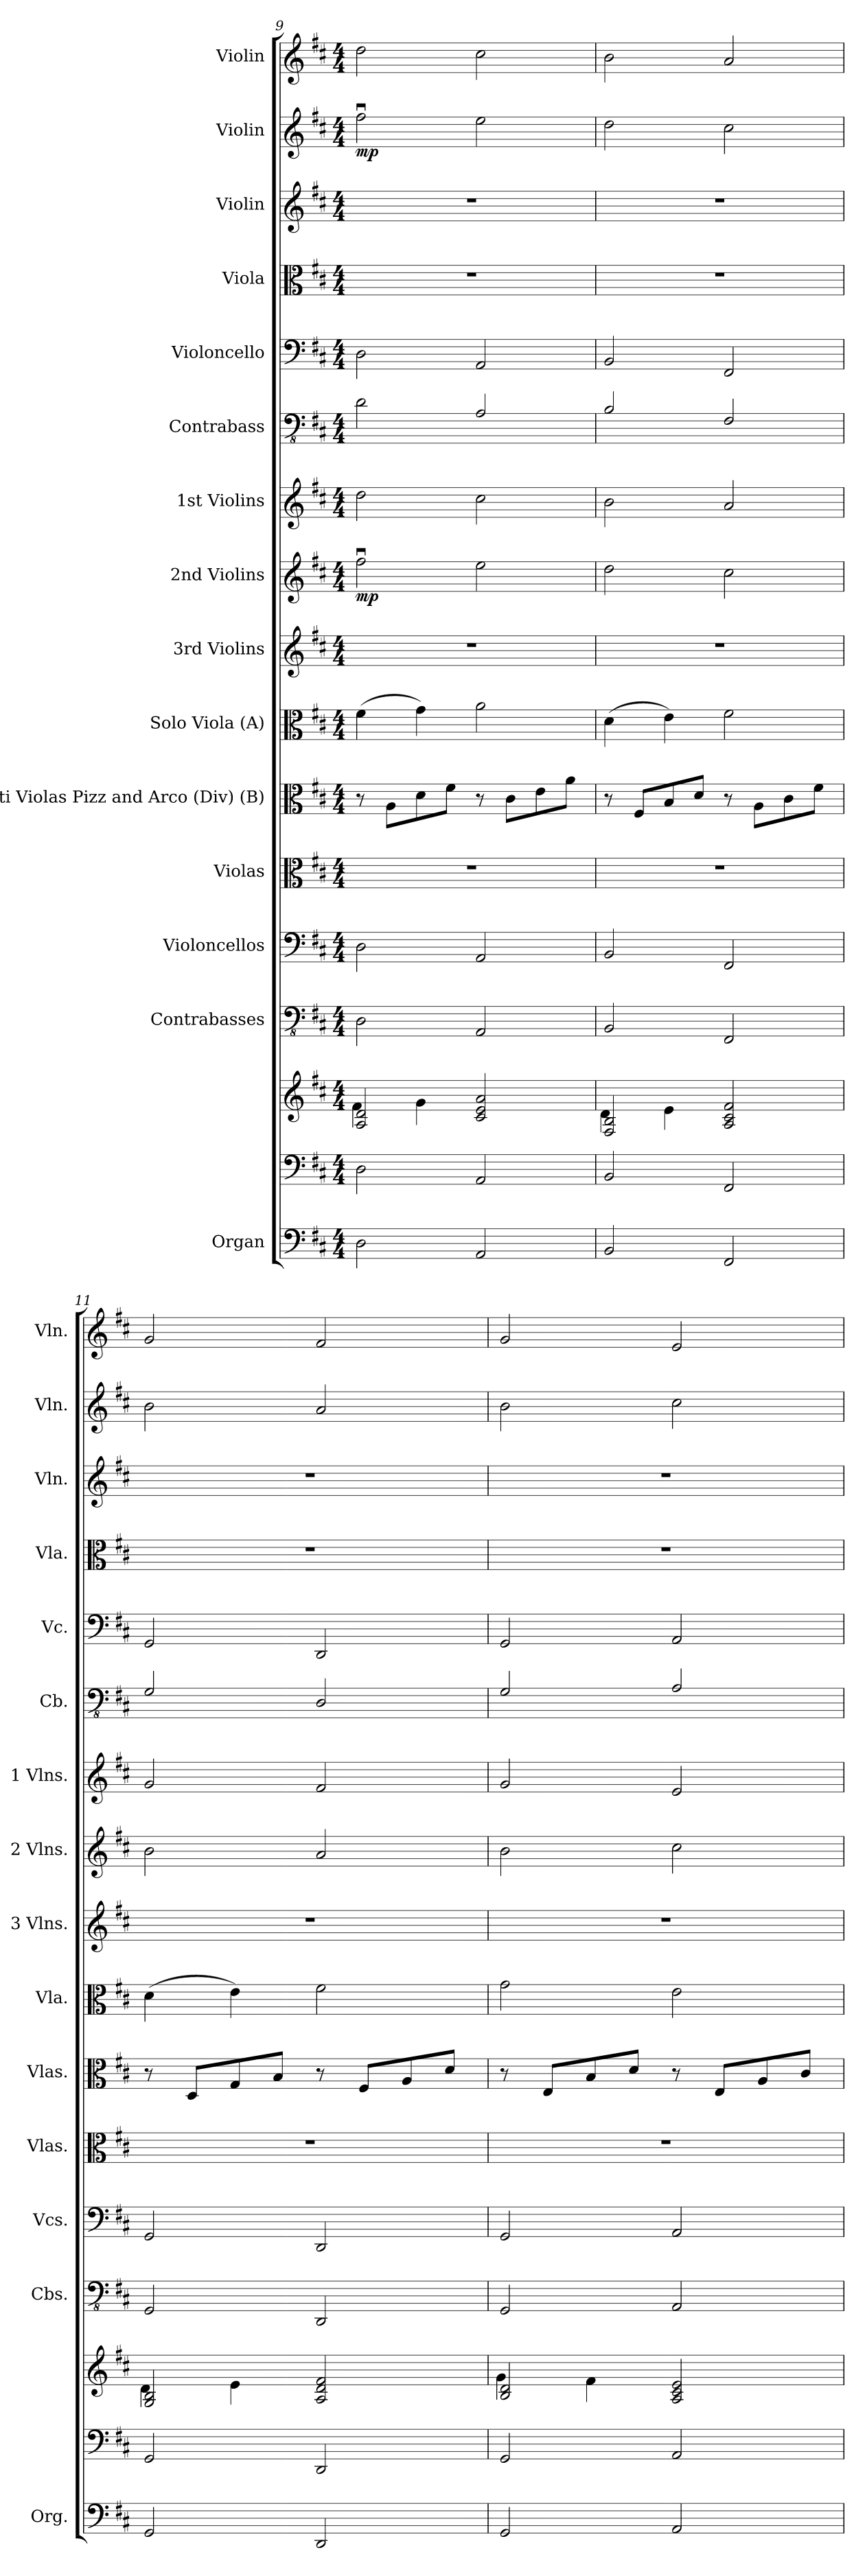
**kern	**kern	**kern	**kern	**kern	**kern	**kern	**kern	**kern	**kern	**dynam	**kern	**kern	**kern	**kern	**kern	**kern	**dynam	**kern
*part15	*part15	*part15	*part14	*part13	*part12	*part11	*part10	*part9	*part8	*part8	*part7	*part6	*part5	*part4	*part3	*part2	*part2	*part1
*staff17	*staff16	*staff15	*staff14	*staff13	*staff12	*staff11	*staff10	*staff9	*staff8	*staff8	*staff7	*staff6	*staff5	*staff4	*staff3	*staff2	*staff2	*staff1
*I"Organ	*	*	*I"Contrabasses	*I"Violoncellos	*I"Violas	*I"Tutti Violas Pizz and Arco (Div) (B)	*I"Solo Viola (A)	*I"3rd Violins	*I"2nd Violins	*	*I"1st Violins	*I"Contrabass	*I"Violoncello	*I"Viola	*I"Violin	*I"Violin	*	*I"Violin
*I'Org.	*	*	*I'Cbs.	*I'Vcs.	*I'Vlas.	*I'Vlas.	*I'Vla.	*I'3 Vlns.	*I'2 Vlns.	*	*I'1 Vlns.	*I'Cb.	*I'Vc.	*I'Vla.	*I'Vln.	*I'Vln.	*	*I'Vln.
*clefF4	*clefF4	*clefG2	*clefFv4	*clefF4	*clefC3	*clefC3	*clefC3	*clefG2	*clefG2	*	*clefG2	*clefFv4	*clefF4	*clefC3	*clefG2	*clefG2	*	*clefG2
*	*	*	*	*	*	*	*	*	*	*	*	*ITrd7c12	*	*	*	*	*	*
*k[f#c#]	*k[f#c#]	*k[f#c#]	*k[f#c#]	*k[f#c#]	*k[f#c#]	*k[f#c#]	*k[f#c#]	*k[f#c#]	*k[f#c#]	*	*k[f#c#]	*k[f#c#]	*k[f#c#]	*k[f#c#]	*k[f#c#]	*k[f#c#]	*	*k[f#c#]
*M4/4	*M4/4	*M4/4	*M4/4	*M4/4	*M4/4	*M4/4	*M4/4	*M4/4	*M4/4	*	*M4/4	*M4/4	*M4/4	*M4/4	*M4/4	*M4/4	*	*M4/4
=9	=9	=9	=9	=9	=9	=9	=9	=9	=9	=9	=9	=9	=9	=9	=9	=9	=9	=9
*	*	*^	*	*	*	*	*	*	*	*	*	*	*	*	*	*	*	*
!	!	!	!	!	!	!	!	!	!	!	!LO:DY:b	!	!	!	!	!	!	!LO:DY:b	!
2D\	2D\	2A/ 2d/	4f#\	2DD\	2D\	1r	8r	(4f#\	1r	2ff#u\	mp	2dd\	2DD\	2D\	1r	1r	2ff#u\	mp	2dd\
.	.	.	.	.	.	.	8A\L	.	.	.	.	.	.	.	.	.	.	.	.
.	.	.	4g\	.	.	.	8d\	4g\)	.	.	.	.	.	.	.	.	.	.	.
.	.	.	.	.	.	.	8f#\J	.	.	.	.	.	.	.	.	.	.	.	.
2AA/	2AA/	2c#/ 2e/ 2a/	2ryy	2AAA/	2AA/	.	8r	2a\	.	2ee\	.	2cc#\	2AAA/	2AA/	.	.	2ee\	.	2cc#\
.	.	.	.	.	.	.	8c#\L	.	.	.	.	.	.	.	.	.	.	.	.
.	.	.	.	.	.	.	8e\	.	.	.	.	.	.	.	.	.	.	.	.
.	.	.	.	.	.	.	8a\J	.	.	.	.	.	.	.	.	.	.	.	.
=10	=10	=10	=10	=10	=10	=10	=10	=10	=10	=10	=10	=10	=10	=10	=10	=10	=10	=10	=10
2BB/	2BB/	2F#/ 2B/	4d\	2BBB/	2BB/	1r	8r	(4d\	1r	2dd\	.	2b\	2BBB/	2BB/	1r	1r	2dd\	.	2b\
.	.	.	.	.	.	.	8F#/L	.	.	.	.	.	.	.	.	.	.	.	.
.	.	.	4e\	.	.	.	8B/	4e\)	.	.	.	.	.	.	.	.	.	.	.
.	.	.	.	.	.	.	8d/J	.	.	.	.	.	.	.	.	.	.	.	.
2FF#/	2FF#/	2A/ 2c#/ 2f#/	2ryy	2FFF#/	2FF#/	.	8r	2f#\	.	2cc#\	.	2a/	2FFF#/	2FF#/	.	.	2cc#\	.	2a/
.	.	.	.	.	.	.	8A\L	.	.	.	.	.	.	.	.	.	.	.	.
.	.	.	.	.	.	.	8c#\	.	.	.	.	.	.	.	.	.	.	.	.
.	.	.	.	.	.	.	8f#\J	.	.	.	.	.	.	.	.	.	.	.	.
=11	=11	=11	=11	=11	=11	=11	=11	=11	=11	=11	=11	=11	=11	=11	=11	=11	=11	=11	=11
2GG/	2GG/	2G/ 2B/	4d\	2GGG/	2GG/	1r	8r	(4d\	1r	2b\	.	2g/	2GGG/	2GG/	1r	1r	2b\	.	2g/
.	.	.	.	.	.	.	8D/L	.	.	.	.	.	.	.	.	.	.	.	.
.	.	.	4e\	.	.	.	8G/	4e\)	.	.	.	.	.	.	.	.	.	.	.
.	.	.	.	.	.	.	8B/J	.	.	.	.	.	.	.	.	.	.	.	.
2DD/	2DD/	2A/ 2d/ 2f#/	2ryy	2DDD/	2DD/	.	8r	2f#\	.	2a/	.	2f#/	2DDD/	2DD/	.	.	2a/	.	2f#/
.	.	.	.	.	.	.	8F#/L	.	.	.	.	.	.	.	.	.	.	.	.
.	.	.	.	.	.	.	8A/	.	.	.	.	.	.	.	.	.	.	.	.
.	.	.	.	.	.	.	8d/J	.	.	.	.	.	.	.	.	.	.	.	.
=12	=12	=12	=12	=12	=12	=12	=12	=12	=12	=12	=12	=12	=12	=12	=12	=12	=12	=12	=12
2GG/	2GG/	2B/ 2d/	4g\	2GGG/	2GG/	1r	8r	2g\	1r	2b\	.	2g/	2GGG/	2GG/	1r	1r	2b\	.	2g/
.	.	.	.	.	.	.	8E/L	.	.	.	.	.	.	.	.	.	.	.	.
.	.	.	4f#\	.	.	.	8B/	.	.	.	.	.	.	.	.	.	.	.	.
.	.	.	.	.	.	.	8d/J	.	.	.	.	.	.	.	.	.	.	.	.
2AA/	2AA/	2A/ 2c#/ 2e/	2ryy	2AAA/	2AA/	.	8r	2e\	.	2cc#\	.	2e/	2AAA/	2AA/	.	.	2cc#\	.	2e/
.	.	.	.	.	.	.	8E/L	.	.	.	.	.	.	.	.	.	.	.	.
.	.	.	.	.	.	.	8A/	.	.	.	.	.	.	.	.	.	.	.	.
.	.	.	.	.	.	.	8c#/J	.	.	.	.	.	.	.	.	.	.	.	.
*	*	*v	*v	*	*	*	*	*	*	*	*	*	*	*	*	*	*	*	*
=	=	=	=	=	=	=	=	=	=	=	=	=	=	=	=	=	=	=
*-	*-	*-	*-	*-	*-	*-	*-	*-	*-	*-	*-	*-	*-	*-	*-	*-	*-	*-
